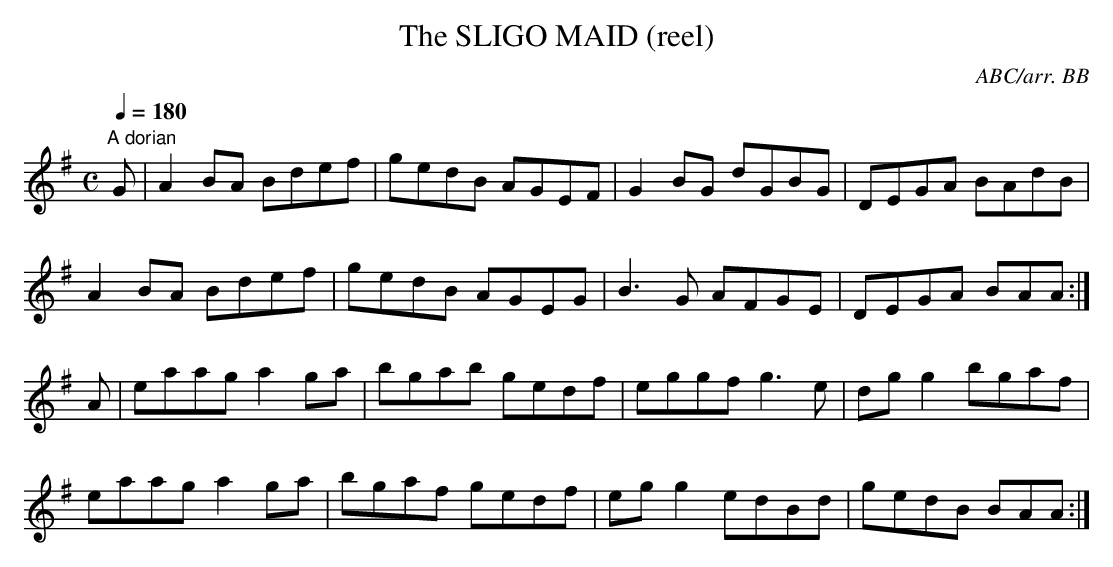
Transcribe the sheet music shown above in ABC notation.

X:1
T:SLIGO MAID (reel), The
C:ABC/arr. BB
M:C
L:1/8
Q:1/4=180
K:G
"A dorian"
G|A2BA Bdef|gedB AGEF|G2BG dGBG|DEGA BAdB|
A2BA Bdef|gedB AGEG|B3G AFGE|DEGA BAA :|
A|eaag a2ga|bgab gedf|eggf g3e|dgg2 bgaf|
eaag a2ga|bgaf gedf|egg2 edBd|gedB BAA :|
